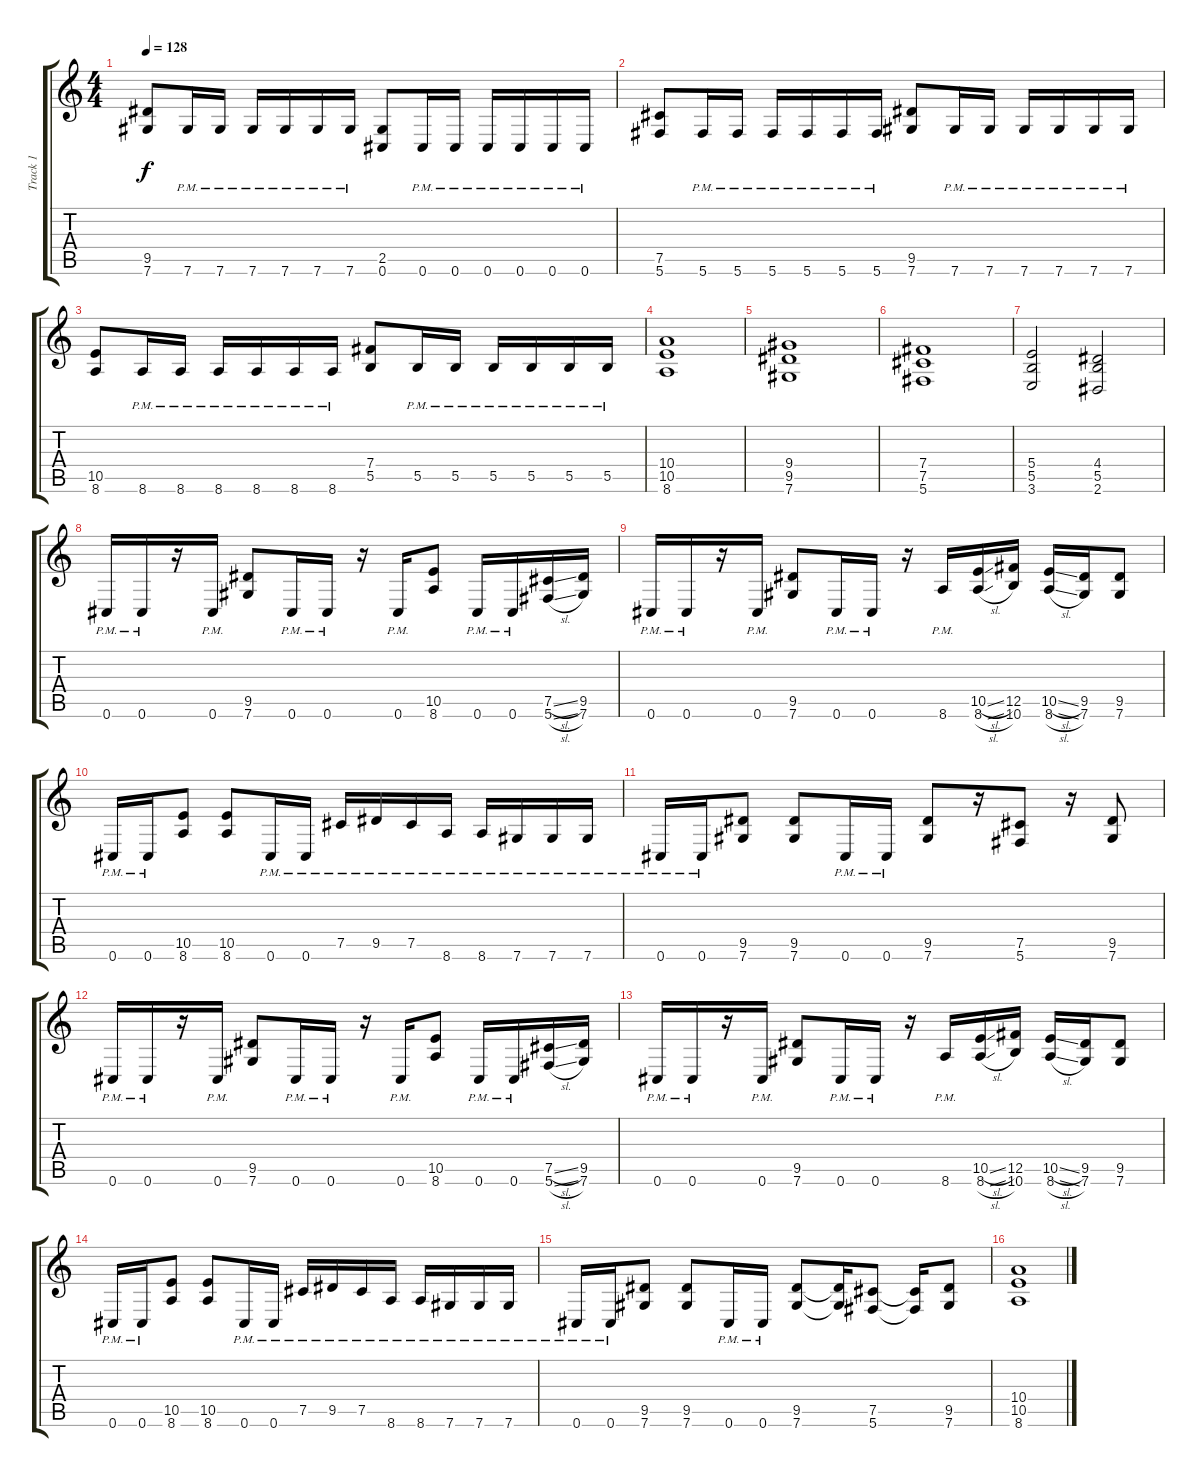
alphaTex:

\track ("Track 1" "Track 1") {instrument distortionguitar}
\staff {score tabs}
\tuning (Db4 Ab3 E3 B2 Gb2 Db2) {hide}
\ts (4 4)
\tempo 128
\clef g2
\ks c
(9.5 7.6).8{dy f} 7.6{pm}.16 7.6{pm}.16 7.6{pm}.16 7.6{pm}.16 7.6{pm}.16 7.6{pm}.16 (2.5 0.6).8 0.6{pm}.16 0.6{pm}.16 0.6{pm}.16 0.6{pm}.16 0.6{pm}.16 0.6{pm}.16 |
(7.5 5.6).8 5.6{pm}.16 5.6{pm}.16 5.6{pm}.16 5.6{pm}.16 5.6{pm}.16 5.6{pm}.16 (9.5 7.6).8 7.6{pm}.16 7.6{pm}.16 7.6{pm}.16 7.6{pm}.16 7.6{pm}.16 7.6{pm}.16 |
(10.5 8.6).8 8.6{pm}.16 8.6{pm}.16 8.6{pm}.16 8.6{pm}.16 8.6{pm}.16 8.6{pm}.16 (7.4 5.5).8 5.5{pm}.16 5.5{pm}.16 5.5{pm}.16 5.5{pm}.16 5.5{pm}.16 5.5{pm}.16 |
(10.4 10.5 8.6).1 |
(9.4 9.5 7.6).1 |
(7.4 7.5 5.6).1 |
(5.4 5.5 3.6).2 (4.4 5.5 2.6).2 |
0.6{pm}.16 0.6{pm}.16 r.16 0.6{pm}.16 (9.5 7.6).8 0.6{pm}.16 0.6{pm}.16 r.16 0.6{pm}.16 (10.5 8.6).8 0.6{pm}.16 0.6{pm}.16 (7.5{sl} 5.6{sl}).16 (9.5 7.6).16 |
0.6{pm}.16 0.6{pm}.16 r.16 0.6{pm}.16 (9.5 7.6).8 0.6{pm}.16 0.6{pm}.16 r.16 8.6{pm}.16 (10.5{sl} 8.6{sl}).16 (12.5 10.6).16 (10.5{sl} 8.6{sl}).16 (9.5 7.6).16 (9.5 7.6).8 |
0.6{pm}.16 0.6{pm}.16 (10.5 8.6).8 (10.5 8.6).8 0.6{pm}.16 0.6{pm}.16 7.5{pm}.16 9.5{pm}.16 7.5{pm}.16 8.6{pm}.16 8.6{pm}.16 7.6{pm}.16 7.6{pm}.16 7.6{pm}.16 |
0.6{pm}.16 0.6{pm}.16 (9.5 7.6).8 (9.5 7.6).8 0.6{pm}.16 0.6{pm}.16 (9.5 7.6).8 r.16 (7.5 5.6).8 r.16 (9.5 7.6).8 |
0.6{pm}.16 0.6{pm}.16 r.16 0.6{pm}.16 (9.5 7.6).8 0.6{pm}.16 0.6{pm}.16 r.16 0.6{pm}.16 (10.5 8.6).8 0.6{pm}.16 0.6{pm}.16 (7.5{sl} 5.6{sl}).16 (9.5 7.6).16 |
0.6{pm}.16 0.6{pm}.16 r.16 0.6{pm}.16 (9.5 7.6).8 0.6{pm}.16 0.6{pm}.16 r.16 8.6{pm}.16 (10.5{sl} 8.6{sl}).16 (12.5 10.6).16 (10.5{sl} 8.6{sl}).16 (9.5 7.6).16 (9.5 7.6).8 |
0.6{pm}.16 0.6{pm}.16 (10.5 8.6).8 (10.5 8.6).8 0.6{pm}.16 0.6{pm}.16 7.5{pm}.16 9.5{pm}.16 7.5{pm}.16 8.6{pm}.16 8.6{pm}.16 7.6{pm}.16 7.6{pm}.16 7.6{pm}.16 |
0.6{pm}.16 0.6{pm}.16 (9.5 7.6).8 (9.5 7.6).8 0.6{pm}.16 0.6{pm}.16 (9.5 7.6).8 (9.5{t} 7.6{t}).16 (7.5 5.6).8 (7.5{t} 5.6{t}).16 (9.5 7.6).8 |
(10.4 10.5 8.6).1
